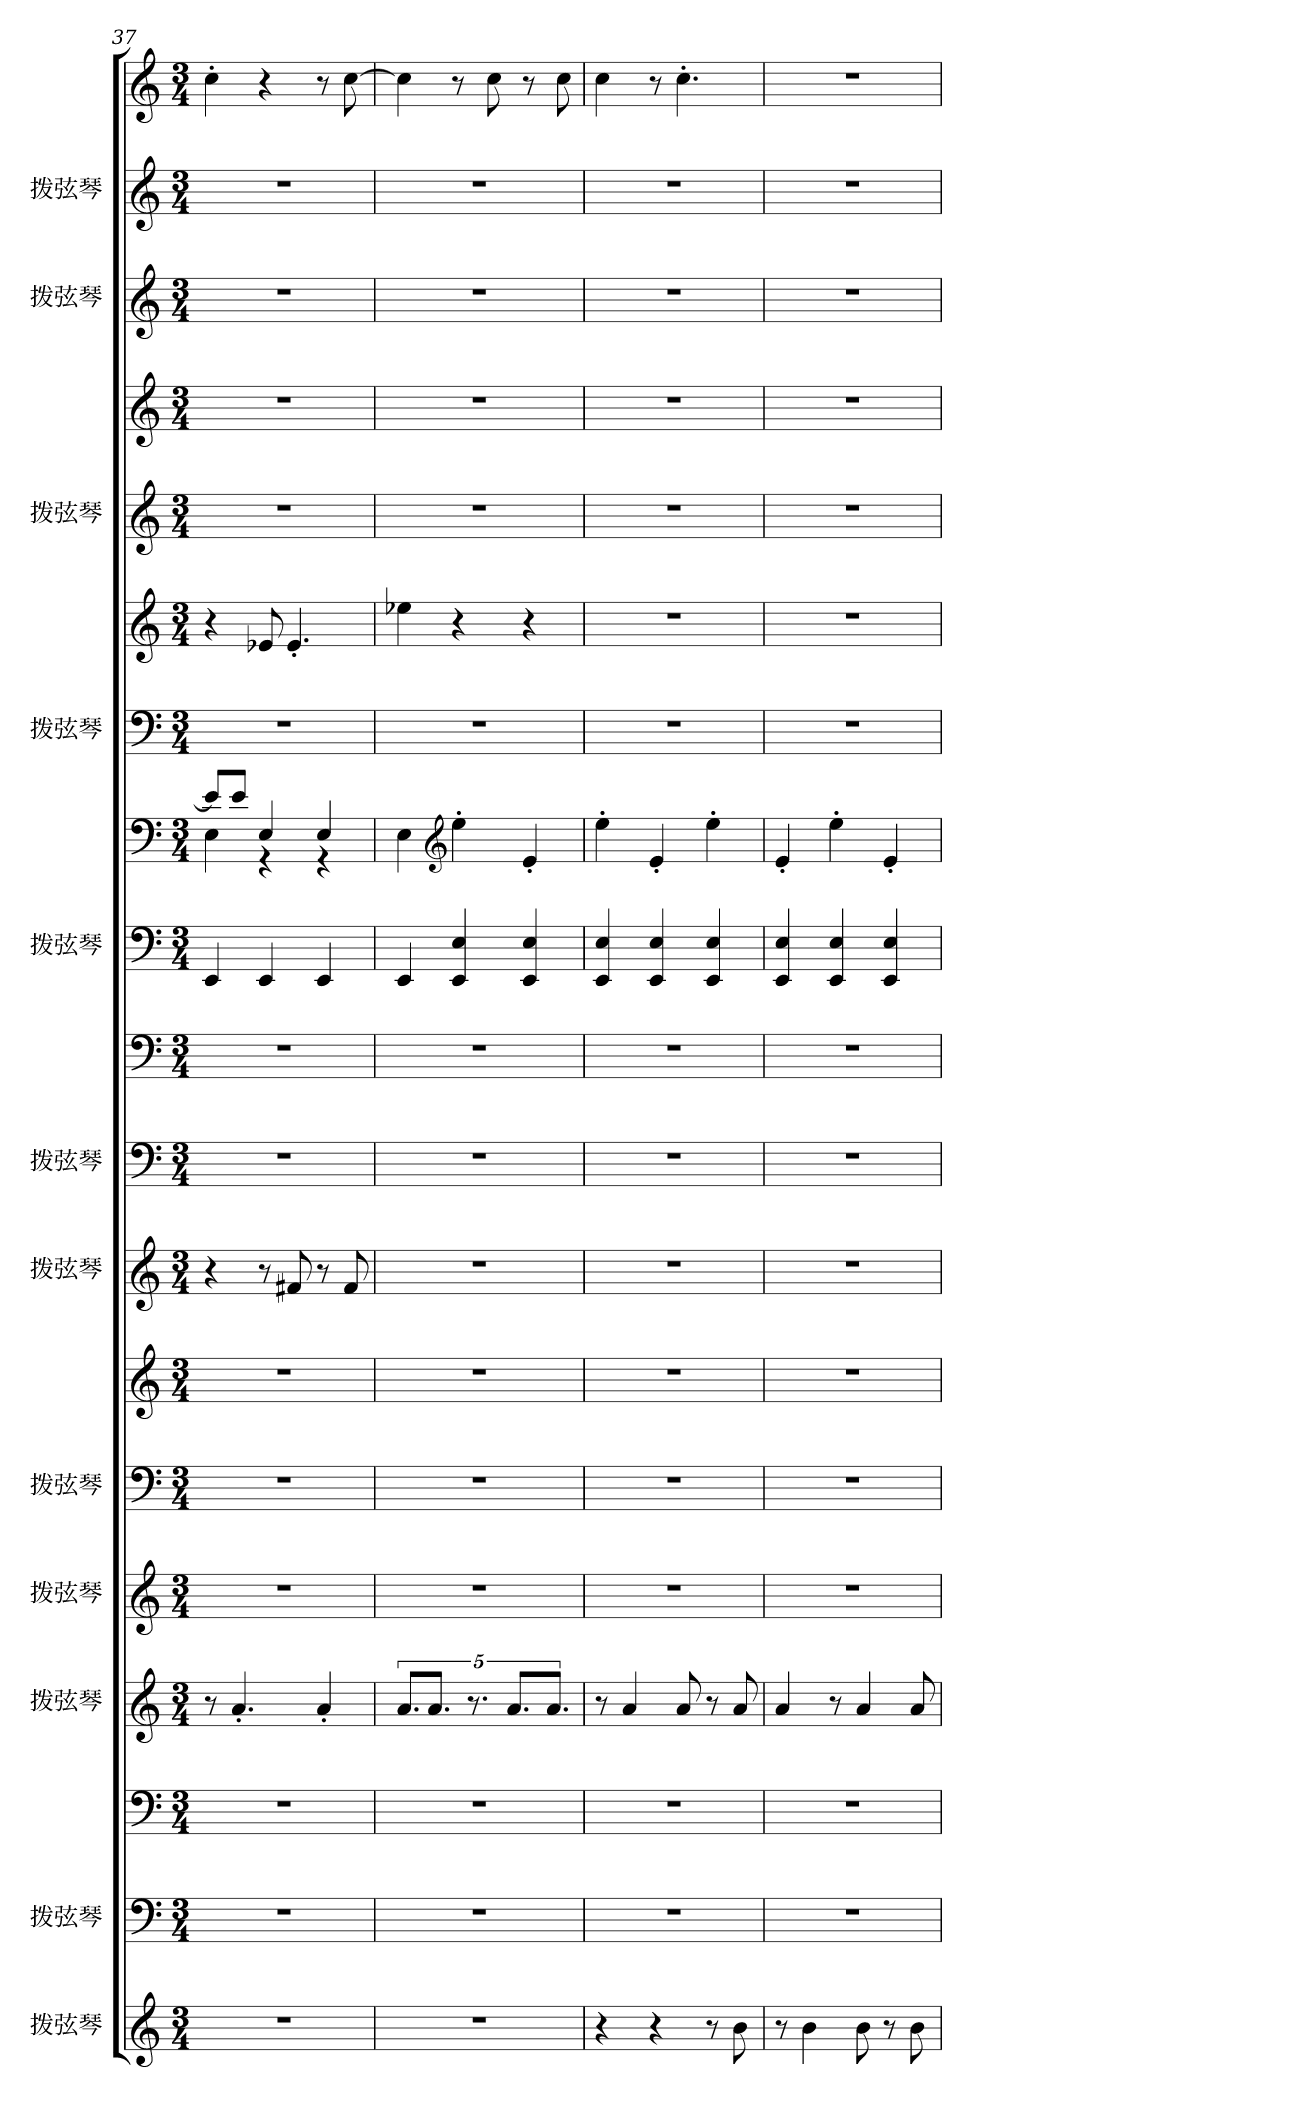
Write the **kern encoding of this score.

**kern	**kern	**kern	**kern	**kern	**kern	**kern	**kern	**kern	**kern	**kern	**kern	**kern	**kern	**kern	**kern	**kern	**kern	**kern
*part12	*part11	*part11	*part10	*part9	*part8	*part8	*part7	*part6	*part6	*part5	*part5	*part4	*part4	*part3	*part3	*part2	*part1	*part1
*staff19	*staff18	*staff17	*staff16	*staff15	*staff14	*staff13	*staff12	*staff11	*staff10	*staff9	*staff8	*staff7	*staff6	*staff5	*staff4	*staff3	*staff2	*staff1
*I"拨弦琴	*I"拨弦琴	*	*I"拨弦琴	*I"拨弦琴	*I"拨弦琴	*	*I"拨弦琴	*I"拨弦琴	*	*I"拨弦琴	*	*I"拨弦琴	*	*I"拨弦琴	*	*I"拨弦琴	*I"拨弦琴	*
*clefG2	*clefF4	*clefF4	*clefG2	*clefG2	*clefF4	*clefG2	*clefG2	*clefF4	*clefF4	*clefF4	*clefF4	*clefF4	*clefG2	*clefG2	*clefG2	*clefG2	*clefG2	*clefG2
*k[]	*k[]	*k[]	*k[]	*k[]	*k[]	*k[]	*k[]	*k[]	*k[]	*k[]	*k[]	*k[]	*k[]	*k[]	*k[]	*k[]	*k[]	*k[]
*M3/4	*M3/4	*M3/4	*M3/4	*M3/4	*M3/4	*M3/4	*M3/4	*M3/4	*M3/4	*M3/4	*M3/4	*M3/4	*M3/4	*M3/4	*M3/4	*M3/4	*M3/4	*M3/4
=37	=37	=37	=37	=37	=37	=37	=37	=37	=37	=37	=37	=37	=37	=37	=37	=37	=37	=37
*	*	*	*	*	*	*	*	*	*	*	*^	*	*	*	*	*	*	*
2.r	2.r	2.r	8r	2.r	2.r	2.r	4r	2.r	2.r	4EE/	8e/L]	4E\	2.r	4r	2.r	2.r	2.r	2.r	4cc'\
.	.	.	4.a'/	.	.	.	.	.	.	.	8e/J	.	.	.	.	.	.	.	.
.	.	.	.	.	.	.	8r	.	.	4EE/	4E/	4r	.	8e-X/	.	.	.	.	4r
.	.	.	.	.	.	.	8f#X/	.	.	.	.	.	.	4.e-'/	.	.	.	.	.
.	.	.	4a'/	.	.	.	8r	.	.	4EE/	4E/	4r	.	.	.	.	.	.	8r
.	.	.	.	.	.	.	8f#/	.	.	.	.	.	.	.	.	.	.	.	[8cc\
*	*	*	*	*	*	*	*	*	*	*	*v	*v	*	*	*	*	*	*	*
=38	=38	=38	=38	=38	=38	=38	=38	=38	=38	=38	=38	=38	=38	=38	=38	=38	=38	=38
2.r	2.r	2.r	10.a/L	2.r	2.r	2.r	2.r	2.r	2.r	4EE/	4E\	2.r	4ee-X\	2.r	2.r	2.r	2.r	4cc\]
.	.	.	10.a/J	.	.	.	.	.	.	.	.	.	.	.	.	.	.	.
*	*	*	*	*	*	*	*	*	*	*	*clefG2	*	*	*	*	*	*	*
.	.	.	.	.	.	.	.	.	.	4EE/ 4E/	4ee'\	.	4r	.	.	.	.	8r
.	.	.	10.r	.	.	.	.	.	.	.	.	.	.	.	.	.	.	.
.	.	.	.	.	.	.	.	.	.	.	.	.	.	.	.	.	.	8cc\
.	.	.	10.a/L	.	.	.	.	.	.	.	.	.	.	.	.	.	.	.
.	.	.	.	.	.	.	.	.	.	4EE/ 4E/	4e'/	.	4r	.	.	.	.	8r
.	.	.	10.a/J	.	.	.	.	.	.	.	.	.	.	.	.	.	.	.
.	.	.	.	.	.	.	.	.	.	.	.	.	.	.	.	.	.	8cc\
=39	=39	=39	=39	=39	=39	=39	=39	=39	=39	=39	=39	=39	=39	=39	=39	=39	=39	=39
4r	2.r	2.r	8r	2.r	2.r	2.r	2.r	2.r	2.r	4EE/ 4E/	4ee'\	2.r	2.r	2.r	2.r	2.r	2.r	4cc\
.	.	.	4a/	.	.	.	.	.	.	.	.	.	.	.	.	.	.	.
4r	.	.	.	.	.	.	.	.	.	4EE/ 4E/	4e'/	.	.	.	.	.	.	8r
.	.	.	8a/	.	.	.	.	.	.	.	.	.	.	.	.	.	.	4.cc'\
8r	.	.	8r	.	.	.	.	.	.	4EE/ 4E/	4ee'\	.	.	.	.	.	.	.
8b\	.	.	8a/	.	.	.	.	.	.	.	.	.	.	.	.	.	.	.
=40	=40	=40	=40	=40	=40	=40	=40	=40	=40	=40	=40	=40	=40	=40	=40	=40	=40	=40
8r	2.r	2.r	4a/	2.r	2.r	2.r	2.r	2.r	2.r	4EE/ 4E/	4e'/	2.r	2.r	2.r	2.r	2.r	2.r	2.r
4b\	.	.	.	.	.	.	.	.	.	.	.	.	.	.	.	.	.	.
.	.	.	8r	.	.	.	.	.	.	4EE/ 4E/	4ee'\	.	.	.	.	.	.	.
8b\	.	.	4a/	.	.	.	.	.	.	.	.	.	.	.	.	.	.	.
8r	.	.	.	.	.	.	.	.	.	4EE/ 4E/	4e'/	.	.	.	.	.	.	.
8b\	.	.	8a/	.	.	.	.	.	.	.	.	.	.	.	.	.	.	.
=	=	=	=	=	=	=	=	=	=	=	=	=	=	=	=	=	=	=
*-	*-	*-	*-	*-	*-	*-	*-	*-	*-	*-	*-	*-	*-	*-	*-	*-	*-	*-
